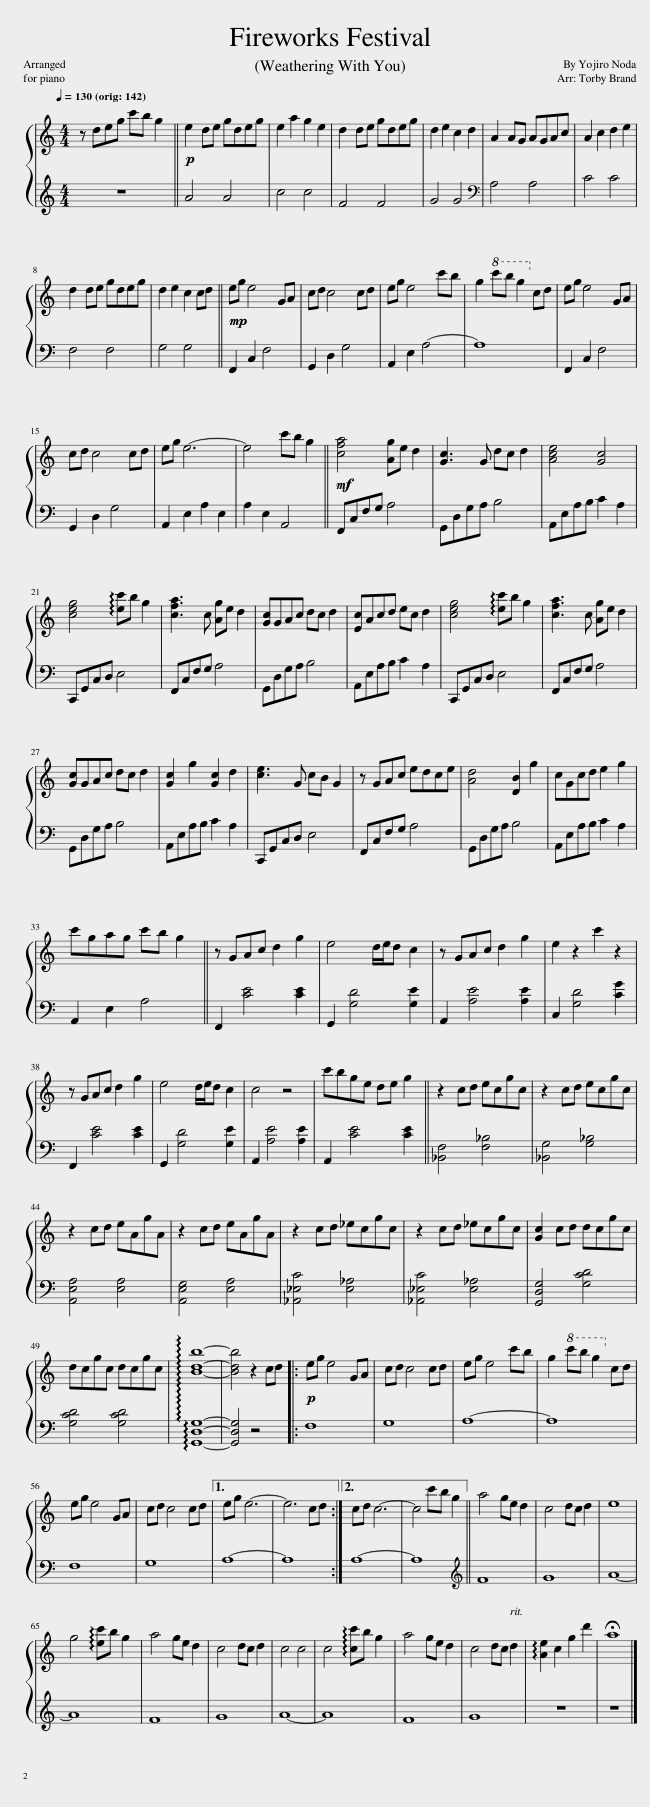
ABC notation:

X:1
%%score { 1 | 2 }
L:1/8
Q:1/4=130
M:4/4
I:linebreak $
K:C
V:1 treble
V:2 treble
V:1
 z deg c'b g2 ||!p! e2 de gdeg | e2 a2 g2 e2 | d2 de gdeg | d2 e2 c2 d2 | %5
 A2 AG AGAc | A2 c2 d2 e2 |$ d2 de gdeg | d2 e2 c2 cd ||!mp! eg e4 GA | %10
 cd c4 cd | eg e4 c'b | g2!8va(! c''b' g'2!8va)! cd | eg e4 GA |$ cd c4 cd | %15
 eg e6- | e4 c'b g2 ||!mf! [cfa]4 [Ag]e d2 | [Gc]3 G dc d2 | [Ace]4 [Gc]4 |$ %20
 [ceg]4 !arpeggio![ec']b g2 | [cfa]3 c [Ag]e d2 | [Gc]GAc dc d2 | [Ec]Acd ec d2 | [ceg]4 !arpeggio![ec']b g2 | %25
 [cfa]3 c [Ag]e d2 |$ [Gc]GAc dc d2 | [Gc]2 g2 [Gc]2 d2 | [ce]3 G cB G2 | z GAc edce | %30
 [Ad]4 [DB]2 g2 | cGcd e2 g2 |$ c'gag c'b g2 || z GAc d2 g2 | e4 d/e/d c2 | %35
 z GAc d2 g2 | e2 z2 c'2 z2 |$ z GAc d2 g2 | e4 d/e/d c2 | c4 z4 | %40
 c'bge de g2 || z2 cd ecgc | z2 cd ecgc |$ z2 cd eAgA | z2 cd eAgA | %45
 z2 cd _ecgc | z2 cd _ecgc | [Gc]2 cd dcgc |$ dcgc dcgc | !arpeggio![Bdb]8- | %50
 [Bdb]4 z2 cd |:!p! eg e4 GA | cd c4 cd | eg e4 c'b | g2!8va(! c''b' g'2!8va)! cd |$ %55
 eg e4 GA | cd c4 cd |1 eg e6- | e6 cd :|2 cd c6- | %60
 c4 c'b g2 || a4 ge d2 | c4 dc d2 | e8 |$ g4 !arpeggio![ec']b g2 | %65
 a4 ge d2 | c4 dc d2 | c4 c4 | c4 !arpeggio![cc']b g2 | a4 ge d2 | %70
 c4 dc d2 | !arpeggio![Ae]2 c2 g2 d'2 | !fermata!a8 |] %73
V:2
 z8 || A4 A4 | c4 c4 | F4 F4 | G4 G4 | %5
[K:bass] A,4 A,4 | C4 C4 |$ F,4 F,4 | G,4 G,4 || F,,2 C,2 F,4 | %10
 G,,2 D,2 G,4 | A,,2 E,2 A,4- | A,8 | F,,2 C,2 F,4 |$ G,,2 D,2 G,4 | %15
 A,,2 E,2 A,2 E,2 | A,2 E,2 A,,4 || F,,C,F,G, A,4 | G,,D,G,A, B,4 | A,,E,A,B, C2 A,2 |$ %20
 C,,G,,C,D, E,4 | F,,C,F,G, A,4 | G,,D,G,A, B,4 | A,,E,A,B, C2 A,2 | C,,G,,C,D, E,4 | %25
 F,,C,F,G, A,4 |$ G,,D,G,A, B,4 | A,,E,A,B, C2 A,2 | C,,G,,C,D, E,4 | F,,C,F,G, A,4 | %30
 G,,D,G,A, B,4 | A,,E,A,B, C2 A,2 |$ A,,2 E,2 A,4 || F,,2 [CE]4 [CE]2 | G,,2 [G,D]4 [G,E]2 | %35
 A,,2 [A,E]4 [A,E]2 | C,2 [G,D]4 [CG]2 |$ F,,2 [CE]4 [CE]2 | G,,2 [G,D]4 [G,E]2 | A,,2 [A,E]4 [A,E]2 | %40
 A,,2 [CE]4 [CE]2 || [_B,,F,]4 [F,_B,]4 | [_B,,G,]4 [G,_B,]4 |$ [A,,E,A,]4 [E,A,]4 | [A,,E,G,]4 [E,A,]4 | %45
 [_A,,_E,C]4 [E,_A,]4 | [_A,,_E,C]4 [E,_A,]4 | [G,,D,G,]4 [G,CD]4 |$ [G,CD]4 [G,CD]4 | !arpeggio![G,,D,G,]8- | %50
 [G,,D,G,]4 z4 |: F,8 | G,8 | A,8- | A,8 |$ %55
 F,8 | G,8 |1 A,8- | A,8 :|2 A,8- | %60
 A,8 ||[K:treble] F8 | G8 | A8- |$ A8 | %65
 F8 | G8 | A8- | A8 | F8 | %70
 G8 | z8 | z8 |] %73
